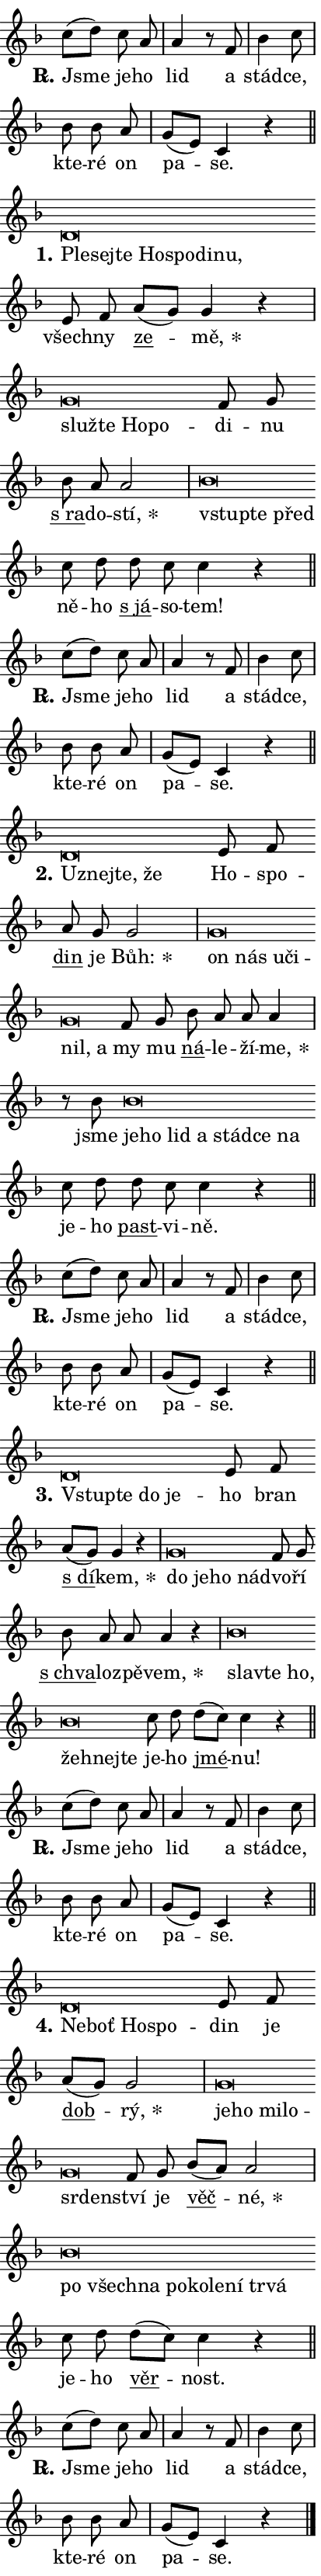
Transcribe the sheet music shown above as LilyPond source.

\version "2.24.0"
\header { tagline = "" }
\paper {
  indent = 0\cm
  top-margin = 0\cm
  right-margin = 0.13\cm % to fit lyric hyphens
  bottom-margin = 0\cm
  left-margin = 0\cm
  paper-width = 7\cm
  page-breaking = #ly:one-page-breaking
  system-system-spacing.basic-distance = #11
  score-system-spacing.basic-distance = #11
  ragged-last = ##f
}


%% Author: Thomas Morley
%% https://lists.gnu.org/archive/html/lilypond-user/2020-05/msg00002.html
#(define (line-position grob)
"Returns position of @var[grob} in current system:
   @code{'start}, if at first time-step
   @code{'end}, if at last time-step
   @code{'middle} otherwise
"
  (let* ((col (ly:item-get-column grob))
         (ln (ly:grob-object col 'left-neighbor))
         (rn (ly:grob-object col 'right-neighbor))
         (col-to-check-left (if (ly:grob? ln) ln col))
         (col-to-check-right (if (ly:grob? rn) rn col))
         (break-dir-left
           (and
             (ly:grob-property col-to-check-left 'non-musical #f)
             (ly:item-break-dir col-to-check-left)))
         (break-dir-right
           (and
             (ly:grob-property col-to-check-right 'non-musical #f)
             (ly:item-break-dir col-to-check-right))))
        (cond ((eqv? 1 break-dir-left) 'start)
              ((eqv? -1 break-dir-right) 'end)
              (else 'middle))))

#(define (tranparent-at-line-position vctor)
  (lambda (grob)
  "Relying on @code{line-position} select the relevant enry from @var{vctor}.
Used to determine transparency,"
    (case (line-position grob)
      ((end) (not (vector-ref vctor 0)))
      ((middle) (not (vector-ref vctor 1)))
      ((start) (not (vector-ref vctor 2))))))

noteHeadBreakVisibility =
#(define-music-function (break-visibility)(vector?)
"Makes @code{NoteHead}s transparent relying on @var{break-visibility}"
#{
  \override NoteHead.transparent =
    #(tranparent-at-line-position break-visibility)
#})

#(define delete-ledgers-for-transparent-note-heads
  (lambda (grob)
    "Reads whether a @code{NoteHead} is transparent.
If so this @code{NoteHead} is removed from @code{'note-heads} from
@var{grob}, which is supposed to be @code{LedgerLineSpanner}.
As a result ledgers are not printed for this @code{NoteHead}"
    (let* ((nhds-array (ly:grob-object grob 'note-heads))
           (nhds-list
             (if (ly:grob-array? nhds-array)
                 (ly:grob-array->list nhds-array)
                 '()))
           ;; Relies on the transparent-property being done before
           ;; Staff.LedgerLineSpanner.after-line-breaking is executed.
           ;; This is fragile ...
           (to-keep
             (remove
               (lambda (nhd)
                 (ly:grob-property nhd 'transparent #f))
               nhds-list)))
      ;; TODO find a better method to iterate over grob-arrays, similiar
      ;; to filter/remove etc for lists
      ;; For now rebuilt from scratch
      (set! (ly:grob-object grob 'note-heads)  '())
      (for-each
        (lambda (nhd)
          (ly:pointer-group-interface::add-grob grob 'note-heads nhd))
        to-keep))))

squashNotes = {
  \override NoteHead.X-extent = #'(-0.2 . 0.2)
  \override NoteHead.Y-extent = #'(-0.75 . 0)
  \override NoteHead.stencil =
    #(lambda (grob)
       (let ((pos (ly:grob-property grob 'staff-position)))
         (begin
           (if (< pos -7) (display "ERROR: Lower brevis then expected\n") (display ""))
           (if (<= pos -6) ly:text-interface::print ly:note-head::print))))
}
unSquashNotes = {
  \revert NoteHead.X-extent
  \revert NoteHead.Y-extent
  \revert NoteHead.stencil
}

hideNotes = \noteHeadBreakVisibility #begin-of-line-visible
unHideNotes = \noteHeadBreakVisibility #all-visible

% work-around for resetting accidentals
% https://lilypond.org/doc/v2.23/Documentation/notation/displaying-rhythms#unmetered-music
cadenzaMeasure = {
  \cadenzaOff
  \partial 1024 s1024
  \cadenzaOn
}

#(define-markup-command (accent layout props text) (markup?)
  "Underline accented syllable"
  (interpret-markup layout props
    #{\markup \override #'(offset . 4.3) \underline { #text }#}))

responsum = \markup \concat {
  "R" \hspace #-1.05 \path #0.1 #'((moveto 0 0.07) (lineto 0.9 0.8)) \hspace #0.05 "."
}

spaceSize = #0.6828661417322834 % exact space size for TeX Gyre Schola

\layout {
  \context {
    \Staff
    \remove "Time_signature_engraver"
    \override LedgerLineSpanner.after-line-breaking = #delete-ledgers-for-transparent-note-heads
  }
  \context {
    \Lyrics {
      \override LyricSpace.minimum-distance = \spaceSize
      \override LyricText.font-name = #"TeX Gyre Schola"
      \override LyricText.font-size = 1
      \override StanzaNumber.font-name = #"TeX Gyre Schola Bold"
      \override StanzaNumber.font-size = 1
    }
  }
  \context {
    \Score 
    \override NoteHead.text =
      #(lambda (grob) 
        (let ((pos (ly:grob-property grob 'staff-position)))
          #{\markup {
            \combine
              \halign #-0.55 \raise #(if (= pos -6) 0 0.5) \override #'(thickness . 2) \draw-line #'(3.2 . 0)
              \musicglyph "noteheads.sM1"
          }#}))
  }
}

% magnetic-lyrics.ily
%
%   written by
%     Jean Abou Samra <jean@abou-samra.fr>
%     Werner Lemberg <wl@gnu.org>
%
%   adapted by
%     Jiri Hon <jiri.hon@gmail.com>
%
% Version 2022-Apr-15

% https://www.mail-archive.com/lilypond-user@gnu.org/msg149350.html

#(define (Left_hyphen_pointer_engraver context)
   "Collect syllable-hyphen-syllable occurrences in lyrics and store
them in properties.  This engraver only looks to the left.  For
example, if the lyrics input is @code{foo -- bar}, it does the
following.

@itemize @bullet
@item
Set the @code{text} property of the @code{LyricHyphen} grob between
@q{foo} and @q{bar} to @code{foo}.

@item
Set the @code{left-hyphen} property of the @code{LyricText} grob with
text @q{foo} to the @code{LyricHyphen} grob between @q{foo} and
@q{bar}.
@end itemize

Use this auxiliary engraver in combination with the
@code{lyric-@/text::@/apply-@/magnetic-@/offset!} hook."
   (let ((hyphen #f)
         (text #f))
     (make-engraver
      (acknowledgers
       ((lyric-syllable-interface engraver grob source-engraver)
        (set! text grob)))
      (end-acknowledgers
       ((lyric-hyphen-interface engraver grob source-engraver)
        ;(when (not (grob::has-interface grob 'lyric-space-interface))
          (set! hyphen grob)));)
      ((stop-translation-timestep engraver)
       (when (and text hyphen)
         (ly:grob-set-object! text 'left-hyphen hyphen))
       (set! text #f)
       (set! hyphen #f)))))

#(define (lyric-text::apply-magnetic-offset! grob)
   "If the space between two syllables is less than the value in
property @code{LyricText@/.details@/.squash-threshold}, move the right
syllable to the left so that it gets concatenated with the left
syllable.

Use this function as a hook for
@code{LyricText@/.after-@/line-@/breaking} if the
@code{Left_@/hyphen_@/pointer_@/engraver} is active."
   (let ((hyphen (ly:grob-object grob 'left-hyphen #f)))
     (when hyphen
       (let ((left-text (ly:spanner-bound hyphen LEFT)))
         (when (grob::has-interface left-text 'lyric-syllable-interface)
           (let* ((common (ly:grob-common-refpoint grob left-text X))
                  (this-x-ext (ly:grob-extent grob common X))
                  (left-x-ext
                   (begin
                     ;; Trigger magnetism for left-text.
                     (ly:grob-property left-text 'after-line-breaking)
                     (ly:grob-extent left-text common X)))
                  ;; `delta` is the gap width between two syllables.
                  (delta (- (interval-start this-x-ext)
                            (interval-end left-x-ext)))
                  (details (ly:grob-property grob 'details))
                  (threshold (assoc-get 'squash-threshold details 0.2)))
             (when (< delta threshold)
               (let* (;; We have to manipulate the input text so that
                      ;; ligatures crossing syllable boundaries are not
                      ;; disabled.  For languages based on the Latin
                      ;; script this is essentially a beautification.
                      ;; However, for non-Western scripts it can be a
                      ;; necessity.
                      (lt (ly:grob-property left-text 'text))
                      (rt (ly:grob-property grob 'text))
                      (is-space (grob::has-interface hyphen 'lyric-space-interface))
                      (space (if is-space " " ""))
                      (extra-delta (if is-space spaceSize 0))
                      ;; Append new syllable.
                      (ltrt-space (if (and (string? lt) (string? rt))
                                (string-append lt space rt)
                                (make-concat-markup (list lt space rt))))
                      ;; Right-align `ltrt` to the right side.
                      (ltrt-space-markup (grob-interpret-markup
                               grob
                               (make-translate-markup
                                (cons (interval-length this-x-ext) 0)
                                (make-right-align-markup ltrt-space)))))
                 (begin
                   ;; Don't print `left-text`.
                   (ly:grob-set-property! left-text 'stencil #f)
                   ;; Set text and stencil (which holds all collected
                   ;; syllables so far) and shift it to the left.
                   (ly:grob-set-property! grob 'text ltrt-space)
                   (ly:grob-set-property! grob 'stencil ltrt-space-markup)
                   (ly:grob-translate-axis! grob (- (- delta extra-delta)) X))))))))))


#(define (lyric-hyphen::displace-bounds-first grob)
   ;; Make very sure this callback isn't triggered too early.
   (let ((left (ly:spanner-bound grob LEFT))
         (right (ly:spanner-bound grob RIGHT)))
     (ly:grob-property left 'after-line-breaking)
     (ly:grob-property right 'after-line-breaking)
     (ly:lyric-hyphen::print grob)))

squashThreshold = #0.4

\layout {
  \context {
    \Lyrics
    \consists #Left_hyphen_pointer_engraver
    \override LyricText.after-line-breaking =
      #lyric-text::apply-magnetic-offset!
    \override LyricHyphen.stencil = #lyric-hyphen::displace-bounds-first
    \override LyricText.details.squash-threshold = \squashThreshold
    \override LyricHyphen.minimum-distance = 0
    \override LyricHyphen.minimum-length = \squashThreshold
  }
}

squashText = \override LyricText.details.squash-threshold = 9999
unSquashText = \override LyricText.details.squash-threshold = \squashThreshold

leftText = \override LyricText.self-alignment-X = #LEFT
unLeftText = \revert LyricText.self-alignment-X

starOffset = #(lambda (grob) 
                (let ((x_offset (ly:self-alignment-interface::aligned-on-x-parent grob)))
                  (if (= x_offset 0) 0 (+ x_offset 1.2))))

star = #(define-music-function (syllable)(string?)
"Append star separator at the end of a syllable"
#{
  \once \override LyricText.X-offset = #starOffset
  \lyricmode { \markup {
    #syllable
    \override #'((font-name . "TeX Gyre Schola Bold")) \hspace #0.2 \lower #0.65 \larger "*"
  } }
#})

starAccent = #(define-music-function (syllable)(string?)
"Append star separator at the end of a syllable and make accent"
#{
  \once \override LyricText.X-offset = #starOffset
  \lyricmode { \markup {
    \accent #syllable
    \override #'((font-name . "TeX Gyre Schola Bold")) \hspace #0.2 \lower #0.65 \larger "*"
  } }
#})

breath = #(define-music-function (syllable)(string?)
"Append breathing indicator at the end of a syllable"
#{
  \lyricmode { \markup { #syllable "+" } }
#})

optionalBreath = #(define-music-function (syllable)(string?)
"Append optional breathing indicator at the end of a syllable"
#{
  \lyricmode { \markup { #syllable "(+)" } }
#})


\score {
    <<
        \new Voice = "melody" { \cadenzaOn \key f \major \relative { c''8[( d)] c a \cadenzaMeasure \bar "|" a4 r8 f \cadenzaMeasure \bar "|" bes4 c8 \cadenzaMeasure \bar "|" bes bes a \cadenzaMeasure \bar "|" g[( e)] c4 r \cadenzaMeasure \bar "||" \break } }
        \new Lyrics \lyricsto "melody" { \lyricmode { \set stanza = \responsum
Jsme je -- ho lid a stád -- ce, kte -- ré on pa -- se. } }
    >>
    \layout {}
}

\score {
    <<
        \new Voice = "melody" { \cadenzaOn \key f \major \relative { \squashNotes d'\breve*1/16 \hideNotes \breve*1/16 \bar "" \breve*1/16 \bar "" \breve*1/16 \bar "" \breve*1/16 \bar "" \breve*1/16 \breve*1/16 \bar "" \unHideNotes \unSquashNotes e8 f \bar "" a[( g)] g4 r \cadenzaMeasure \bar "|" \squashNotes g\breve*1/16 \hideNotes \breve*1/16 \bar "" \breve*1/16 \breve*1/16 \bar "" \unHideNotes \unSquashNotes f8 g \bar "" bes a a2 \cadenzaMeasure \bar "|" \squashNotes bes\breve*1/16 \hideNotes \breve*1/16 \breve*1/16 \bar "" \unHideNotes \unSquashNotes c8 d \bar "" d c c4 r \cadenzaMeasure \bar "||" \break } }
        \new Lyrics \lyricsto "melody" { \lyricmode { \set stanza = "1."
\leftText Ple -- \squashText sej -- te Ho -- spo -- di -- nu, \unLeftText \unSquashText všech -- ny \markup \accent ze -- \star mě, \leftText služ -- \squashText te Ho -- po -- \unLeftText \unSquashText di -- nu \markup \accent "s ra" -- do -- \star stí, \leftText vstup -- \squashText te před \unLeftText \unSquashText ně -- ho \markup \accent "s já" -- so -- tem! } }
    >>
    \layout {}
}

\score {
    <<
        \new Voice = "melody" { \cadenzaOn \key f \major \relative { c''8[( d)] c a \cadenzaMeasure \bar "|" a4 r8 f \cadenzaMeasure \bar "|" bes4 c8 \cadenzaMeasure \bar "|" bes bes a \cadenzaMeasure \bar "|" g[( e)] c4 r \cadenzaMeasure \bar "||" \break } }
        \new Lyrics \lyricsto "melody" { \lyricmode { \set stanza = \responsum
Jsme je -- ho lid a stád -- ce, kte -- ré on pa -- se. } }
    >>
    \layout {}
}

\score {
    <<
        \new Voice = "melody" { \cadenzaOn \key f \major \relative { \squashNotes d'\breve*1/16 \hideNotes \breve*1/16 \bar "" \breve*1/16 \breve*1/16 \bar "" \unHideNotes \unSquashNotes e8 f \bar "" a g g2 \cadenzaMeasure \bar "|" \squashNotes g\breve*1/16 \hideNotes \breve*1/16 \bar "" \breve*1/16 \bar "" \breve*1/16 \bar "" \breve*1/16 \breve*1/16 \bar "" \unHideNotes \unSquashNotes f8 g \bar "" bes a a a4 \cadenzaMeasure \bar "|" r8 bes \squashNotes bes\breve*1/16 \hideNotes \breve*1/16 \bar "" \breve*1/16 \bar "" \breve*1/16 \bar "" \breve*1/16 \bar "" \breve*1/16 \breve*1/16 \bar "" \unHideNotes \unSquashNotes c8 d \bar "" d c c4 r \cadenzaMeasure \bar "||" \break } }
        \new Lyrics \lyricsto "melody" { \lyricmode { \set stanza = "2."
\leftText U -- \squashText znej -- te, že \unLeftText \unSquashText Ho -- spo -- \markup \accent din je \star Bůh: \leftText on \squashText nás u -- či -- nil, a \unLeftText \unSquashText my mu \markup \accent ná -- le -- ží -- \star me, jsme \leftText je -- \squashText ho lid a stád -- ce na \unLeftText \unSquashText je -- ho \markup \accent past -- vi -- ně. } }
    >>
    \layout {}
}

\score {
    <<
        \new Voice = "melody" { \cadenzaOn \key f \major \relative { c''8[( d)] c a \cadenzaMeasure \bar "|" a4 r8 f \cadenzaMeasure \bar "|" bes4 c8 \cadenzaMeasure \bar "|" bes bes a \cadenzaMeasure \bar "|" g[( e)] c4 r \cadenzaMeasure \bar "||" \break } }
        \new Lyrics \lyricsto "melody" { \lyricmode { \set stanza = \responsum
Jsme je -- ho lid a stád -- ce, kte -- ré on pa -- se. } }
    >>
    \layout {}
}

\score {
    <<
        \new Voice = "melody" { \cadenzaOn \key f \major \relative { \squashNotes d'\breve*1/16 \hideNotes \breve*1/16 \bar "" \breve*1/16 \breve*1/16 \bar "" \unHideNotes \unSquashNotes e8 f \bar "" a[( g)] g4 r \cadenzaMeasure \bar "|" \squashNotes g\breve*1/16 \hideNotes \breve*1/16 \bar "" \breve*1/16 \breve*1/16 \bar "" \unHideNotes \unSquashNotes f8 g \bar "" bes a a a4 r \cadenzaMeasure \bar "|" \squashNotes bes\breve*1/16 \hideNotes \breve*1/16 \bar "" \breve*1/16 \bar "" \breve*1/16 \bar "" \breve*1/16 \breve*1/16 \bar "" \unHideNotes \unSquashNotes c8 d \bar "" d[( c)] c4 r \cadenzaMeasure \bar "||" \break } }
        \new Lyrics \lyricsto "melody" { \lyricmode { \set stanza = "3."
\leftText Vstup -- \squashText te do je -- \unLeftText \unSquashText ho bran \markup \accent "s dí" -- \star kem, \leftText do \squashText je -- ho ná -- \unLeftText \unSquashText dvo -- ří \markup \accent "s chva" -- lo -- zpě -- \star vem, \leftText sla -- \squashText vte ho, žeh -- nej -- te \unLeftText \unSquashText je -- ho \markup \accent jmé -- nu! } }
    >>
    \layout {}
}

\score {
    <<
        \new Voice = "melody" { \cadenzaOn \key f \major \relative { c''8[( d)] c a \cadenzaMeasure \bar "|" a4 r8 f \cadenzaMeasure \bar "|" bes4 c8 \cadenzaMeasure \bar "|" bes bes a \cadenzaMeasure \bar "|" g[( e)] c4 r \cadenzaMeasure \bar "||" \break } }
        \new Lyrics \lyricsto "melody" { \lyricmode { \set stanza = \responsum
Jsme je -- ho lid a stád -- ce, kte -- ré on pa -- se. } }
    >>
    \layout {}
}

\score {
    <<
        \new Voice = "melody" { \cadenzaOn \key f \major \relative { \squashNotes d'\breve*1/16 \hideNotes \breve*1/16 \bar "" \breve*1/16 \breve*1/16 \bar "" \unHideNotes \unSquashNotes e8 f \bar "" a[( g)] g2 \cadenzaMeasure \bar "|" \squashNotes g\breve*1/16 \hideNotes \breve*1/16 \bar "" \breve*1/16 \bar "" \breve*1/16 \bar "" \breve*1/16 \breve*1/16 \bar "" \unHideNotes \unSquashNotes f8 g \bar "" bes[( a)] a2 \cadenzaMeasure \bar "|" \squashNotes bes\breve*1/16 \hideNotes \breve*1/16 \bar "" \breve*1/16 \bar "" \breve*1/16 \bar "" \breve*1/16 \bar "" \breve*1/16 \bar "" \breve*1/16 \bar "" \breve*1/16 \breve*1/16 \bar "" \unHideNotes \unSquashNotes c8 d \bar "" d[( c)] c4 r \cadenzaMeasure \bar "||" \break } }
        \new Lyrics \lyricsto "melody" { \lyricmode { \set stanza = "4."
\leftText Ne -- \squashText boť Ho -- spo -- \unLeftText \unSquashText din je \markup \accent dob -- \star rý, \leftText je -- \squashText ho mi -- lo -- sr -- den -- \unLeftText \unSquashText ství je \markup \accent věč -- \star né, \leftText po \squashText všech -- na po -- ko -- le -- ní tr -- vá \unLeftText \unSquashText je -- ho \markup \accent věr -- nost. } }
    >>
    \layout {}
}

\score {
    <<
        \new Voice = "melody" { \cadenzaOn \key f \major \relative { c''8[( d)] c a \cadenzaMeasure \bar "|" a4 r8 f \cadenzaMeasure \bar "|" bes4 c8 \cadenzaMeasure \bar "|" bes bes a \cadenzaMeasure \bar "|" g[( e)] c4 r \cadenzaMeasure \bar "||" \break } \bar "|." }
        \new Lyrics \lyricsto "melody" { \lyricmode { \set stanza = \responsum
Jsme je -- ho lid a stád -- ce, kte -- ré on pa -- se. } }
    >>
    \layout {}
}
